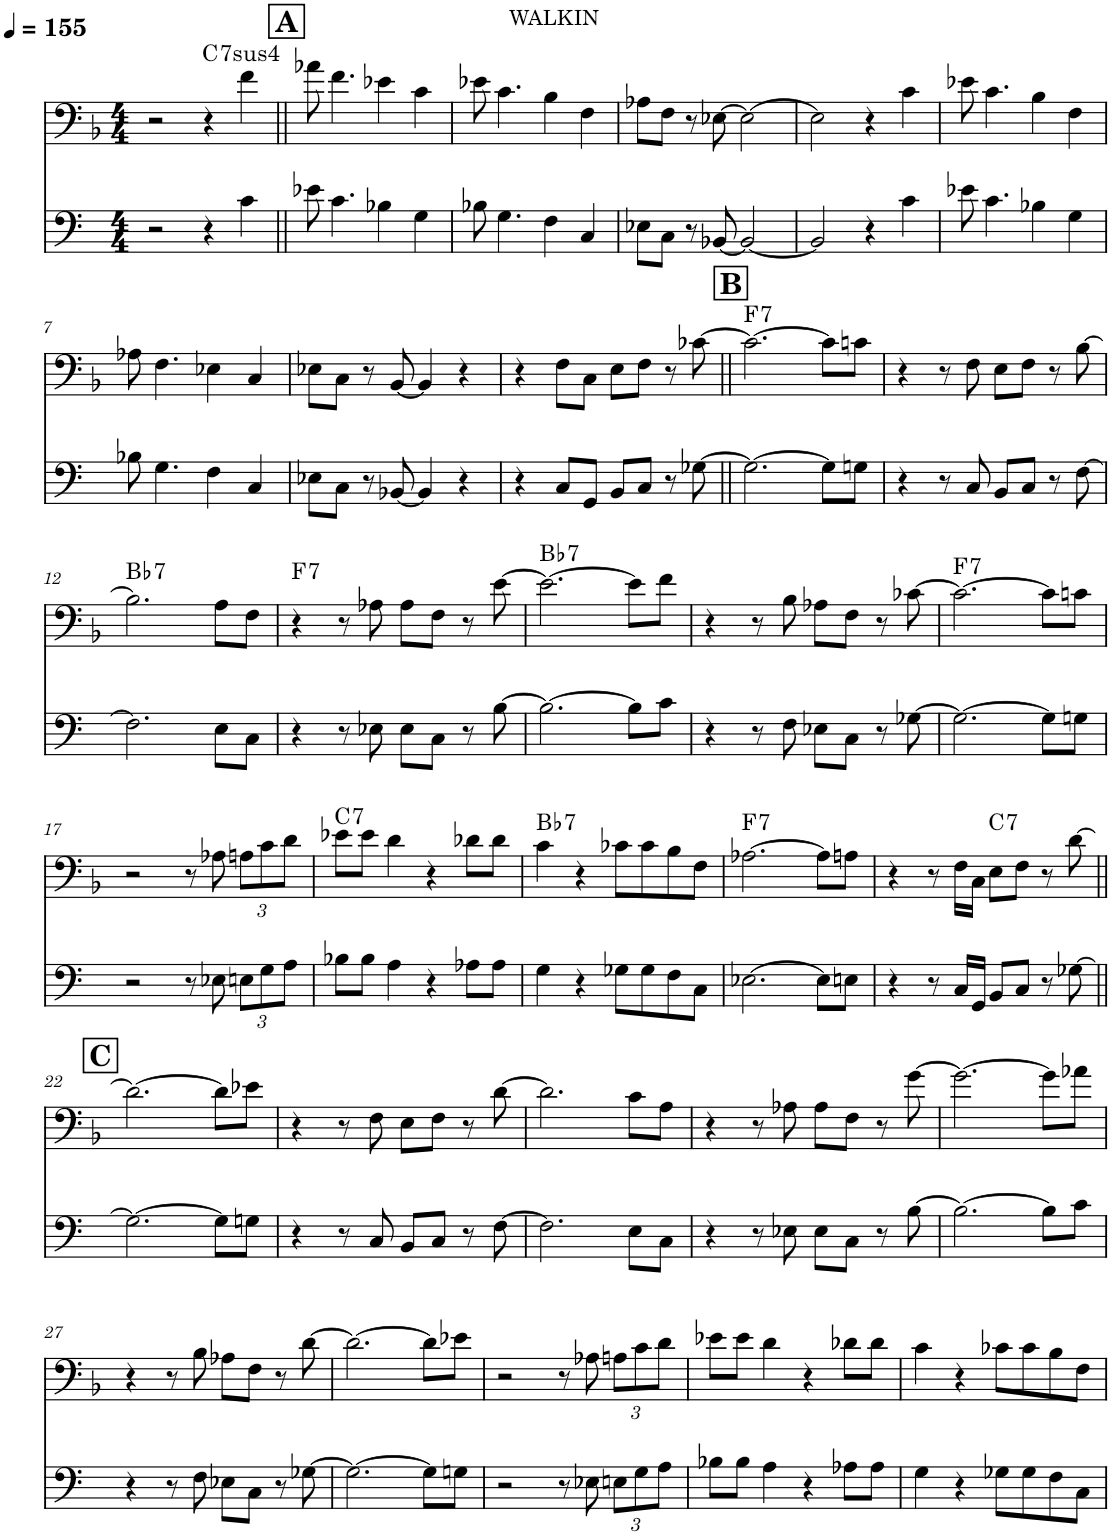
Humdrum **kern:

**kern	**kern	**harte
*part2	*part1	*part1
*staff2	*staff1	*
*I"Trombone	*I"Piano, melodija	*
*I'Trb	*	*
*clefF4	*clefF4	*
*Trd-3c-5	*	*
*k[]	*k[b-]	*
*M4/4	*M4/4	*
*MM155	*MM155	*
=1	=1	=1
!	!LO:TX:a:t=WALKIN	!
2r	2r	.
4r	4r	.
!	!	!LO:H:kt=74
4c\	4f\	C:sus4(7)
!!LO:REH:place=s1:a:B:cj:fs=14:t=A
=2||	=2||	=2||
!	!	!LO:H:kt=N.C.
8e-X\	8a-X\	N
4.c\	4.f\	.
4B-X\	4e-X\	.
4G\	4c\	.
=3	=3	=3
!	!	!LO:H:kt=N.C.
8B-X\	8e-X\	N
4.G\	4.c\	.
4F\	4B-\	.
4C/	4F\	.
=4	=4	=4
!	!	!LO:H:kt=N.C.
8E-X\L	8A-X\L	N
8C\J	8F\J	.
8r	8r	.
[8BB-X/	[8E-X\	.
2BB-/_	2E-\_	.
=5	=5	=5
!	!	!LO:H:kt=N.C.
2BB-/]	2E-\]	N
4r	4r	.
4c\	4c\	.
=6	=6	=6
!	!	!LO:H:kt=N.C.
8e-X\	8e-X\	N
4.c\	4.c\	.
4B-X\	4B-\	.
4G\	4F\	.
!!LO:LB:g=z
=7	=7	=7
!	!	!LO:H:kt=N.C.
8B-X\	8A-X\	N
4.G\	4.F\	.
4F\	4E-X\	.
4C/	4C/	.
=8	=8	=8
!	!	!LO:H:kt=N.C.
8E-X\L	8E-X\L	N
8C\J	8C\J	.
8r	8r	.
[8BB-X/	[8BB-/	.
4BB-/]	4BB-/]	.
4r	4r	.
=9	=9	=9
4r	4r	.
8C/L	8F\L	.
8GG/J	8C\J	.
8BB/L	8E\L	.
8C/J	8F\J	.
8r	8r	.
[8G-X\	[8c-X\	.
!!LO:REH:place=s1:a:B:cj:fs=14:t=B
=10||	=10||	=10||
!	!	!LO:H:kt=7
2.G-\_	2.c-\_	F:7
8G-\L]	8c-\L]	.
8Gn\J	8cn\J	.
=11	=11	=11
!	!	!LO:H:kt=N.C.
4r	4r	N
8r	8r	.
8C/	8F\	.
8BB/L	8E\L	.
8C/J	8F\J	.
8r	8r	.
[8F\	[8B-\	.
!!LO:LB:g=z
=12	=12	=12
!	!	!LO:H:kt=7
2.F\]	2.B-\]	Bb:7
8E\L	8A\L	.
8C\J	8F\J	.
=13	=13	=13
!	!	!LO:H:kt=7
4r	4r	F:7
8r	8r	.
8E-X\	8A-X\	.
8E-\L	8A-\L	.
8C\J	8F\J	.
8r	8r	.
[8B\	[8e\	.
=14	=14	=14
!	!	!LO:H:kt=7
2.B\_	2.e\_	Bb:7
8B\L]	8e\L]	.
8c\J	8f\J	.
=15	=15	=15
!	!	!LO:H:kt=N.C.
4r	4r	N
8r	8r	.
8F\	8B-\	.
8E-X\L	8A-X\L	.
8C\J	8F\J	.
8r	8r	.
[8G-X\	[8c-X\	.
=16	=16	=16
!	!	!LO:H:kt=7
2.G-\_	2.c-\_	F:7
8G-\L]	8c-\L]	.
8Gn\J	8cn\J	.
!!LO:LB:g=z
=17	=17	=17
!	!	!LO:H:kt=N.C.
2r	2r	N
8r	8r	.
8E-X\	8A-X\	.
*Xbrackettup	*Xbrackettup	*
12En\L	12An\L	.
12G\	12c\	.
12A\J	12d\J	.
=18	=18	=18
!	!	!LO:H:kt=7
8B-X\L	8e-X\L	C:7
8B-\J	8e-\J	.
4A\	4d\	.
4r	4r	.
8A-X\L	8d-X\L	.
8A-\J	8d-\J	.
=19	=19	=19
!	!	!LO:H:kt=7
4G\	4c\	Bb:7
4r	4r	.
8G-X\L	8c-X\L	.
8G-\	8c-\	.
8F\	8B-\	.
8C\J	8F\J	.
=20	=20	=20
!	!	!LO:H:kt=7
[2.E-X\	[2.A-X\	F:7
8E-\L]	8A-\L]	.
8En\J	8An\J	.
=21	=21	=21
!	!	!LO:H:kt=N.C.
4r	4r	N
8r	8r	.
16C/LL	16F\LL	.
16GG/JJ	16C\JJ	.
!	!	!LO:H:kt=7
8BB/L	8E\L	C:7
8C/J	8F\J	.
8r	8r	.
[8G-X\	[8d\	.
!!LO:LB:g=z
!!LO:REH:place=s1:a:B:cj:fs=14:t=C
=22||	=22||	=22||
2.G-\_	2.d\_	.
8G-\L]	8d\L]	.
8Gn\J	8e-X\J	.
=23	=23	=23
4r	4r	.
8r	8r	.
8C/	8F\	.
8BB/L	8E\L	.
8C/J	8F\J	.
8r	8r	.
[8F\	[8d\	.
=24	=24	=24
2.F\]	2.d\]	.
8E\L	8c\L	.
8C\J	8A\J	.
=25	=25	=25
4r	4r	.
8r	8r	.
8E-X\	8A-X\	.
8E-\L	8A-\L	.
8C\J	8F\J	.
8r	8r	.
[8B\	[8g\	.
=26	=26	=26
2.B\_	2.g\_	.
8B\L]	8g\L]	.
8c\J	8a-X\J	.
!!LO:LB:g=z
=27	=27	=27
4r	4r	.
8r	8r	.
8F\	8B-\	.
8E-X\L	8A-X\L	.
8C\J	8F\J	.
8r	8r	.
[8G-X\	[8d\	.
=28	=28	=28
2.G-\_	2.d\_	.
8G-\L]	8d\L]	.
8Gn\J	8e-X\J	.
=29	=29	=29
2r	2r	.
8r	8r	.
8E-X\	8A-X\	.
12En\L	12An\L	.
12G\	12c\	.
12A\J	12d\J	.
=30	=30	=30
8B-X\L	8e-X\L	.
8B-\J	8e-\J	.
4A\	4d\	.
4r	4r	.
8A-X\L	8d-X\L	.
8A-\J	8d-\J	.
=31	=31	=31
4G\	4c\	.
4r	4r	.
8G-X\L	8c-X\L	.
8G-\	8c-\	.
8F\	8B-\	.
8C\J	8F\J	.
=	=	=
*-	*-	*-
